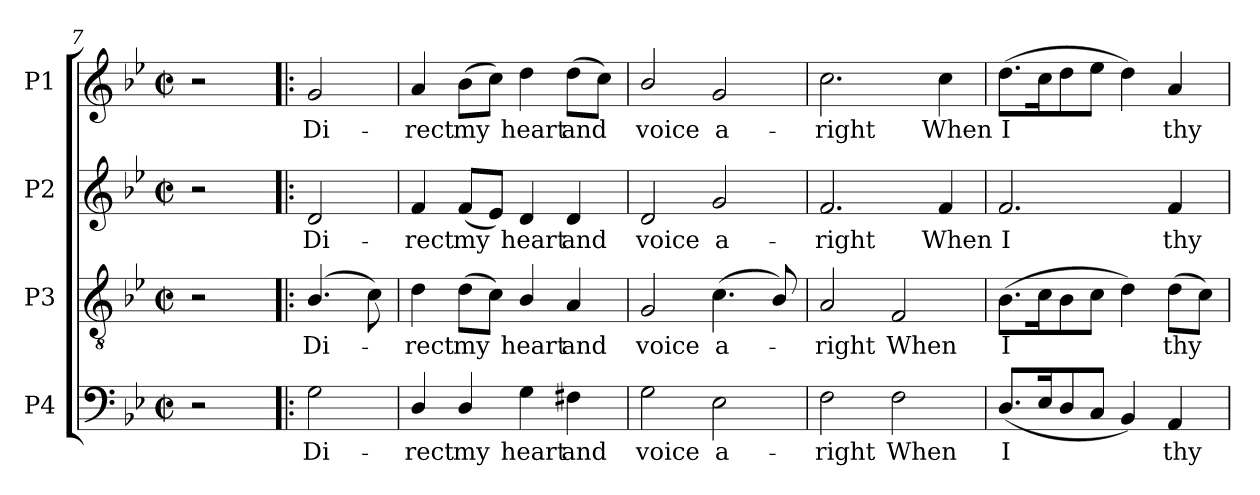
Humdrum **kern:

**kern	**text	**kern	**text	**kern	**text	**kern	**text
*part4	*part4	*part3	*part3	*part2	*part2	*part1	*part1
*staff4	*staff4	*staff3	*staff3	*staff2	*staff2	*staff1	*staff1
*I"P4	*	*I"P3	*	*I"P2	*	*I"P1	*
!!LO:LB:g=z
*clefF4	*	*clefGv2	*	*clefG2	*	*clefG2	*
*	*	*ITrd7c12	*	*	*	*	*
*k[b-e-]	*	*k[b-e-]	*	*k[b-e-]	*	*k[b-e-]	*
*g:	*	*g:	*	*g:	*	*g:	*
*M2/2	*	*M2/2	*	*M2/2	*	*M2/2	*
*met(c|)	*	*met(c|)	*	*met(c|)	*	*met(c|)	*
=7	=7	=7	=7	=7	=7	=7	=7
2r	.	2r	.	2r	.	2r	.
=8!|:	=8!|:	=8!|:	=8!|:	=8!|:	=8!|:	=8!|:	=8!|:
!	!LO:LY:b:color=#000000	!	!	!	!	!	!
!	!	!	!LO:LY:b:color=#000000	!	!	!	!
!	!	!	!	!	!LO:LY:b:color=#000000	!	!
!	!	!	!	!	!	!	!LO:LY:b:color=#000000
2Gi\	Di-	(4.BB-i/	Di-	2di/	Di-	2gi/	Di-
.	.	8Ci\)	.	.	.	.	.
=9	=9	=9	=9	=9	=9	=9	=9
!	!LO:LY:b:color=#000000	!	!	!	!	!	!
!	!	!	!LO:LY:b:color=#000000	!	!	!	!
!	!	!	!	!	!LO:LY:b:color=#000000	!	!
!	!	!	!	!	!	!	!LO:LY:b:color=#000000
4Di/	-rect	4Di\	-rect	4fi/	-rect	4ai/	-rect
!	!LO:LY:b:color=#000000	!	!	!	!	!	!
!	!	!	!LO:LY:b:color=#000000	!	!	!	!
!	!	!	!	!	!LO:LY:b:color=#000000	!	!
!	!	!	!	!	!	!	!LO:LY:b:color=#000000
4Di/	my	(8Di\L	my	(8fi/L	my	(8b-i\L	my
.	.	8Ci\J)	.	8e-i/J)	.	8cci\J)	.
!	!LO:LY:b:color=#000000	!	!	!	!	!	!
!	!	!	!LO:LY:b:color=#000000	!	!	!	!
!	!	!	!	!	!LO:LY:b:color=#000000	!	!
!	!	!	!	!	!	!	!LO:LY:b:color=#000000
4Gi\	heart	4BB-i/	heart	4di/	heart	4ddi\	heart
!	!LO:LY:b:color=#000000	!	!	!	!	!	!
!	!	!	!LO:LY:b:color=#000000	!	!	!	!
!	!	!	!	!	!LO:LY:b:color=#000000	!	!
!	!	!	!	!	!	!	!LO:LY:b:color=#000000
4F#Xi\	and	4AAi/	and	4di/	and	(8ddi\L	and
.	.	.	.	.	.	8cci\J)	.
=10	=10	=10	=10	=10	=10	=10	=10
!	!LO:LY:b:color=#000000	!	!	!	!	!	!
!	!	!	!LO:LY:b:color=#000000	!	!	!	!
!	!	!	!	!	!LO:LY:b:color=#000000	!	!
!	!	!	!	!	!	!	!LO:LY:b:color=#000000
2Gi\	voice	2GGi/	voice	2di/	voice	2b-i/	voice
!	!LO:LY:b:color=#000000	!	!	!	!	!	!
!	!	!	!LO:LY:b:color=#000000	!	!	!	!
!	!	!	!	!	!LO:LY:b:color=#000000	!	!
!	!	!	!	!	!	!	!LO:LY:b:color=#000000
2E-i\	a-	(4.Ci\	a-	2gi/	a-	2gi/	a-
.	.	8BB-i/)	.	.	.	.	.
=11	=11	=11	=11	=11	=11	=11	=11
!	!LO:LY:b:color=#000000	!	!	!	!	!	!
!	!	!	!LO:LY:b:color=#000000	!	!	!	!
!	!	!	!	!	!LO:LY:b:color=#000000	!	!
!	!	!	!	!	!	!	!LO:LY:b:color=#000000
2Fi\	-right	2AAi/	-right	2.fi/	-right	2.cci\	-right
!	!LO:LY:b:color=#000000	!	!	!	!	!	!
!	!	!	!LO:LY:b:color=#000000	!	!	!	!
2Fi\	When	2FFi/	When	.	.	.	.
!	!	!	!	!	!LO:LY:b:color=#000000	!	!
!	!	!	!	!	!	!	!LO:LY:b:color=#000000
.	.	.	.	4fi/	When	4cci\	When
=12	=12	=12	=12	=12	=12	=12	=12
!	!LO:LY:b:color=#000000	!	!	!	!	!	!
!	!	!	!LO:LY:b:color=#000000	!	!	!	!
!	!	!	!	!	!LO:LY:b:color=#000000	!	!
!	!	!	!	!	!	!	!LO:LY:b:color=#000000
(8.Di/L	I	(8.BB-i\L	I	2.fi/	I	(8.ddi\L	I
16E-i/K	.	16Ci\K	.	.	.	16cci\K	.
8Di/	.	8BB-i\	.	.	.	8ddi\	.
8Ci/J	.	8Ci\J	.	.	.	8ee-i\J	.
4BB-i/)	.	4Di\)	.	.	.	4ddi\)	.
!	!LO:LY:b:color=#000000	!	!	!	!	!	!
!	!	!	!LO:LY:b:color=#000000	!	!	!	!
!	!	!	!	!	!LO:LY:b:color=#000000	!	!
!	!	!	!	!	!	!	!LO:LY:b:color=#000000
4AAi/	thy	(8Di\L	thy	4fi/	thy	4ai/	thy
.	.	8Ci\J)	.	.	.	.	.
=	=	=	=	=	=	=	=
*-	*-	*-	*-	*-	*-	*-	*-
